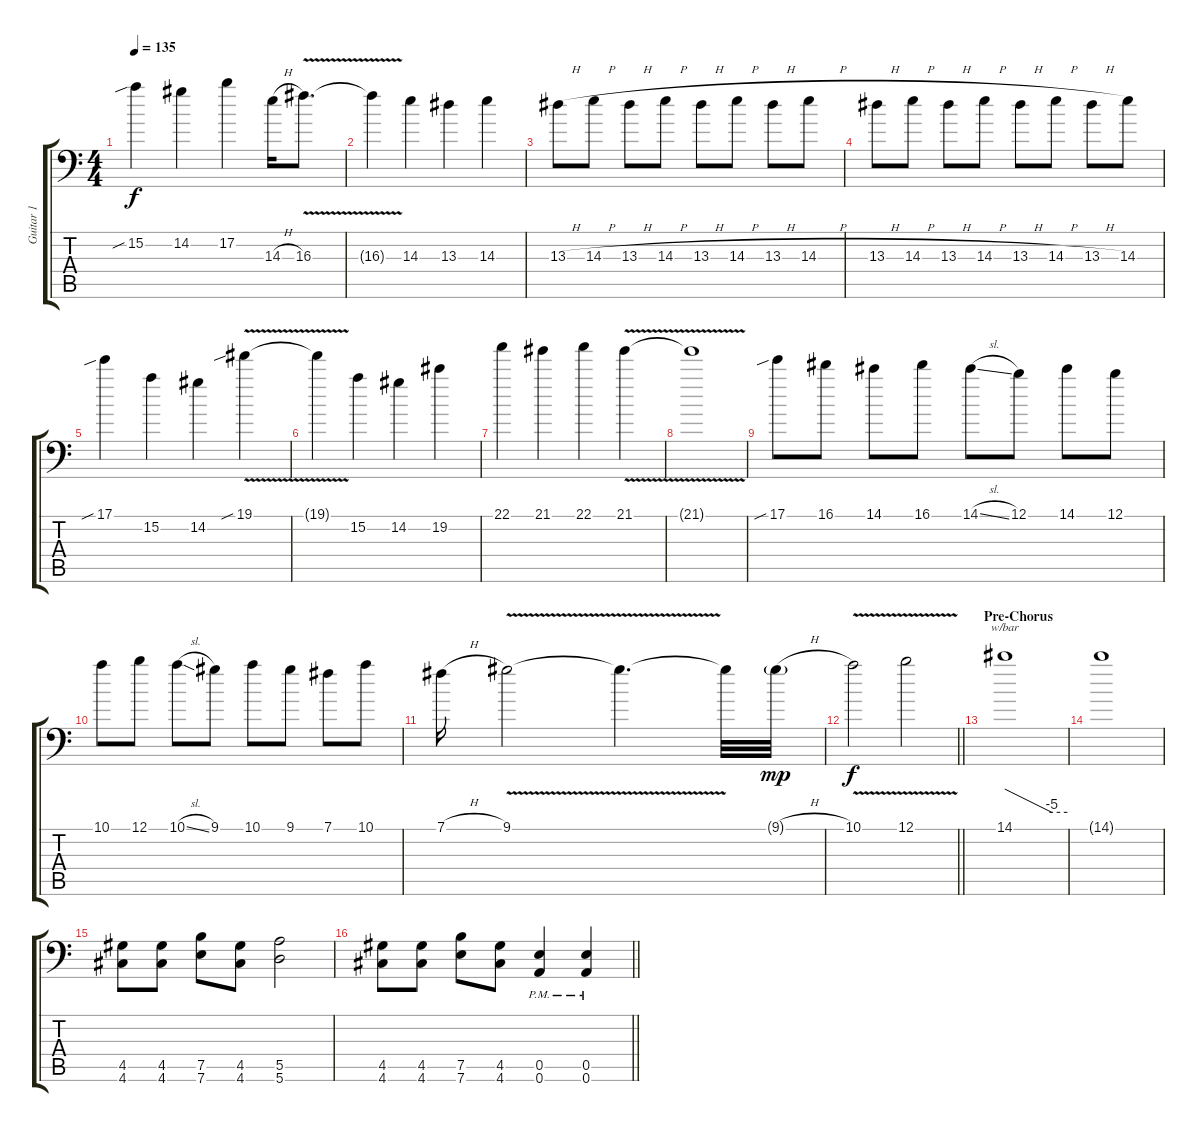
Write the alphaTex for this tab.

\track ("Guitar 1" "Guitar 1") {instrument distortionguitar}
\staff {score tabs}
\tuning (B3 Gb3 D3 A2 E2 A1) {hide}
\ts (4 4)
\tempo 135
\clef f4
\ks c
15.2{sib}.4{dy f} 14.2.4 17.2.4 14.3{h}.16 16.3{v}.8{d} |
16.3{t}.4 14.3.4 13.3.4 14.3.4 |
13.3{h}.8 14.3{h}.8 13.3{h}.8 14.3{h}.8 13.3{h}.8 14.3{h}.8 13.3{h}.8 14.3{h}.8 |
13.3{h}.8 14.3{h}.8 13.3{h}.8 14.3{h}.8 13.3{h}.8 14.3{h}.8 13.3{h}.8 14.3.8 |
17.1{sib}.4 15.2.4 14.2.4 19.1{v sib}.4 |
19.1{t}.4 15.2.4 14.2.4 19.2.4 |
22.1.4 21.1.4 22.1.4 21.1{v}.4 |
21.1{t}.1 |
17.1{sib}.8 16.1.8 14.1.8 16.1.8 14.1{sl}.8 12.1.8 14.1.8 12.1.8 |
10.1.8 12.1.8 10.1{sl}.8 9.1.8 10.1.8 9.1.8 7.1.8 10.1.8 |
7.1{h}.16 9.1{v}.2 9.1{t}.4{d} 9.1{t}.32 9.1{h g}.32{dy mp} |
\barLineRight lightlight
10.1{v}.2{dy f} 12.1{v}.2 |
\section ("" "Pre-Chorus")
14.1.1{tbe (custom default 0 0 45 -20 60 -20)} |
14.1{t}.1 |
(4.5 4.6).8 (4.5 4.6).8 (7.5 7.6).8 (4.5 4.6).8 (5.5 5.6).2 |
\barLineRight lightlight
(4.5 4.6).8 (4.5 4.6).8 (7.5 7.6).8 (4.5 4.6).8 (0.5{pm} 0.6{pm}).4 (0.5{pm} 0.6{pm}).4
